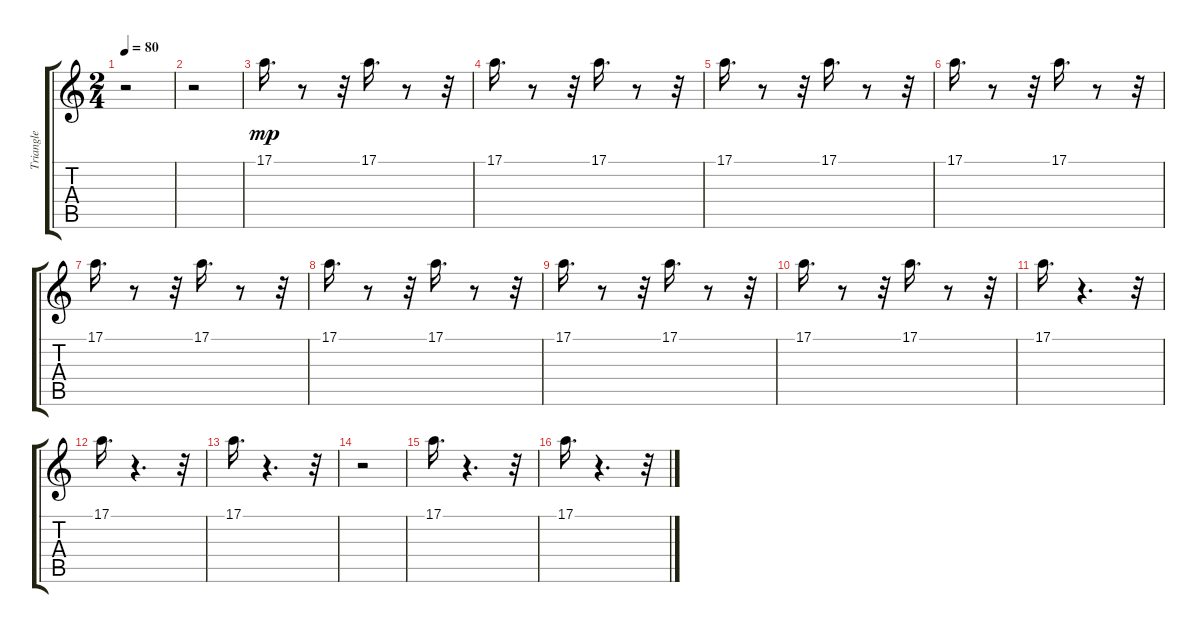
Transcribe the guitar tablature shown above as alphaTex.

\track ("Triangle" "Triangle") {instrument pizzicatostrings}
\staff {score tabs}
\tuning (E4 B3 G3 D3 A2 E2) {hide}
\ts (2 4)
\tempo 80
\clef g2
\ks c
r.2{dy mf} |
r.2 |
17.1.16{d dy mp} r.8 r.32 17.1.16{d} r.8 r.32 |
17.1.16{d} r.8 r.32 17.1.16{d} r.8 r.32 |
17.1.16{d} r.8 r.32 17.1.16{d} r.8 r.32 |
17.1.16{d} r.8 r.32 17.1.16{d} r.8 r.32 |
17.1.16{d} r.8 r.32 17.1.16{d} r.8 r.32 |
17.1.16{d} r.8 r.32 17.1.16{d} r.8 r.32 |
17.1.16{d} r.8 r.32 17.1.16{d} r.8 r.32 |
17.1.16{d} r.8 r.32 17.1.16{d} r.8 r.32 |
17.1.16{d} r.4{d} r.32 |
17.1.16{d} r.4{d} r.32 |
17.1.16{d} r.4{d} r.32 |
r.2 |
17.1.16{d} r.4{d} r.32 |
17.1.16{d} r.4{d} r.32
